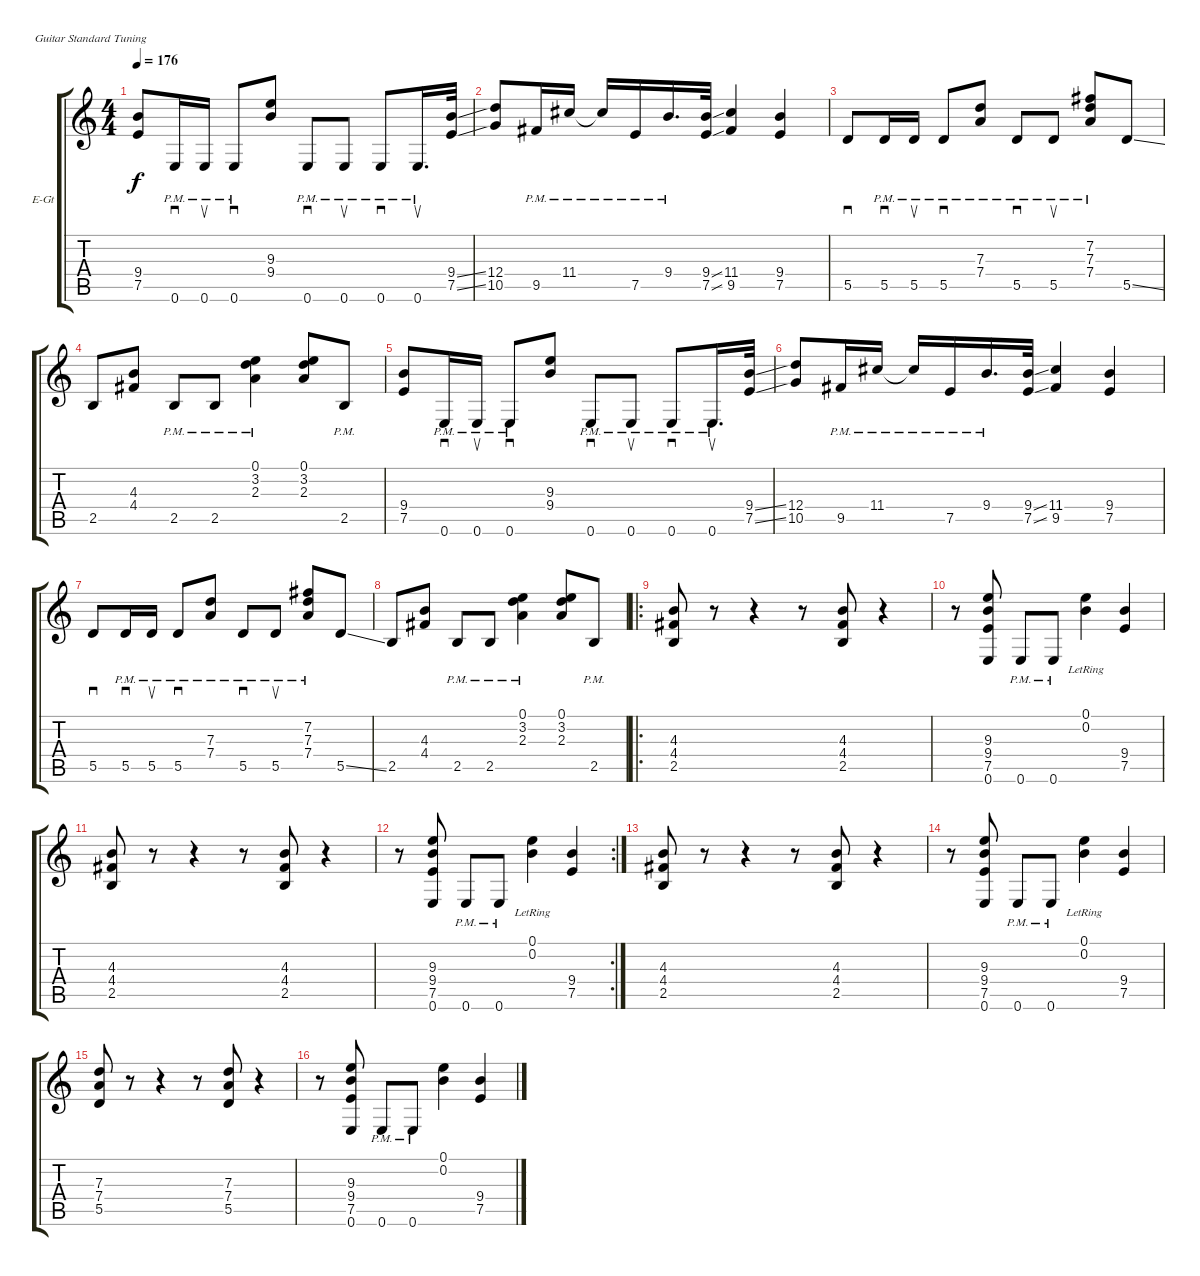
\bracketExtendMode groupsimilarinstruments
\firstSystemTrackNameOrientation horizontal
\otherSystemsTrackNameOrientation horizontal
\track ("Rytmic Guitar" "E-Gt") {instrument distortionguitar}
\staff {score tabs}
\tuning (E4 B3 G3 D3 A2 E2)
\ts (4 4)
\tempo 176
\clef g2
\ks c
(9.4 7.5).8{dy f} 0.6{pm}.16{sd} 0.6{pm}.16{su} 0.6{pm}.8{sd} (9.3 9.4).8 0.6{pm}.8{sd} 0.6{pm}.8{su} 0.6{pm}.8{sd} 0.6{pm}.16{d su} (9.4{ss} 7.5{ss}).32 |
(12.4 10.5).8 9.5{pm}.16 11.4{pm}.16 11.4{pm t}.16 7.5{pm}.16 9.4{pm}.16{d} (9.4{ss} 7.5{ss}).32 (11.4 9.5).4 (9.4 7.5).4 |
5.5.8{sd} 5.5{pm}.16{sd} 5.5{pm}.16{su} 5.5{pm}.8{sd} (7.3{pm} 7.4{pm}).8 5.5{pm}.8{sd} 5.5{pm}.8{su} (7.2{pm} 7.3{pm} 7.4{pm}).8 5.5{ss}.8 |
2.5.8 (4.3 4.4).8 2.5{pm}.8 2.5{pm}.8 (0.1{pm} 3.2{pm} 2.3{pm}).4 (0.1 3.2 2.3).8 2.5{pm}.8 |
(9.4 7.5).8 0.6{pm}.16{sd} 0.6{pm}.16{su} 0.6{pm}.8{sd} (9.3 9.4).8 0.6{pm}.8{sd} 0.6{pm}.8{su} 0.6{pm}.8{sd} 0.6{pm}.16{d su} (9.4{ss} 7.5{ss}).32 |
(12.4 10.5).8 9.5{pm}.16 11.4{pm}.16 11.4{pm t}.16 7.5{pm}.16 9.4{pm}.16{d} (9.4{ss} 7.5{ss}).32 (11.4 9.5).4 (9.4 7.5).4 |
5.5.8{sd} 5.5{pm}.16{sd} 5.5{pm}.16{su} 5.5{pm}.8{sd} (7.3{pm} 7.4{pm}).8 5.5{pm}.8{sd} 5.5{pm}.8{su} (7.2{pm} 7.3{pm} 7.4{pm}).8 5.5{ss}.8 |
2.5.8 (4.3 4.4).8 2.5{pm}.8 2.5{pm}.8 (0.1{pm} 3.2{pm} 2.3{pm}).4 (0.1 3.2 2.3).8 2.5{pm}.8 |
\ro
(4.3 4.4 2.5).8 r.8 r.4 r.8 (4.3 4.4 2.5).8 r.4 |
r.8 (9.3 9.4 7.5 0.6).8 0.6{pm}.8 0.6{pm}.8 (0.1 0.2{lr}).4 (9.4 7.5).4 |
(4.3 4.4 2.5).8 r.8 r.4 r.8 (4.3 4.4 2.5).8 r.4 |
\rc 2
r.8 (9.3 9.4 7.5 0.6).8 0.6{pm}.8 0.6{pm}.8 (0.1 0.2{lr}).4 (9.4 7.5).4 |
(4.3 4.4 2.5).8 r.8 r.4 r.8 (4.3 4.4 2.5).8 r.4 |
r.8 (9.3 9.4 7.5 0.6).8 0.6{pm}.8 0.6{pm}.8 (0.1{lr} 0.2).4 (9.4 7.5).4 |
(7.3 7.4 5.5).8 r.8 r.4 r.8 (7.3 7.4 5.5).8 r.4 |
r.8 (9.3 9.4 7.5 0.6).8 0.6{pm}.8 0.6{pm}.8 (0.1 0.2).4 (9.4 7.5).4
